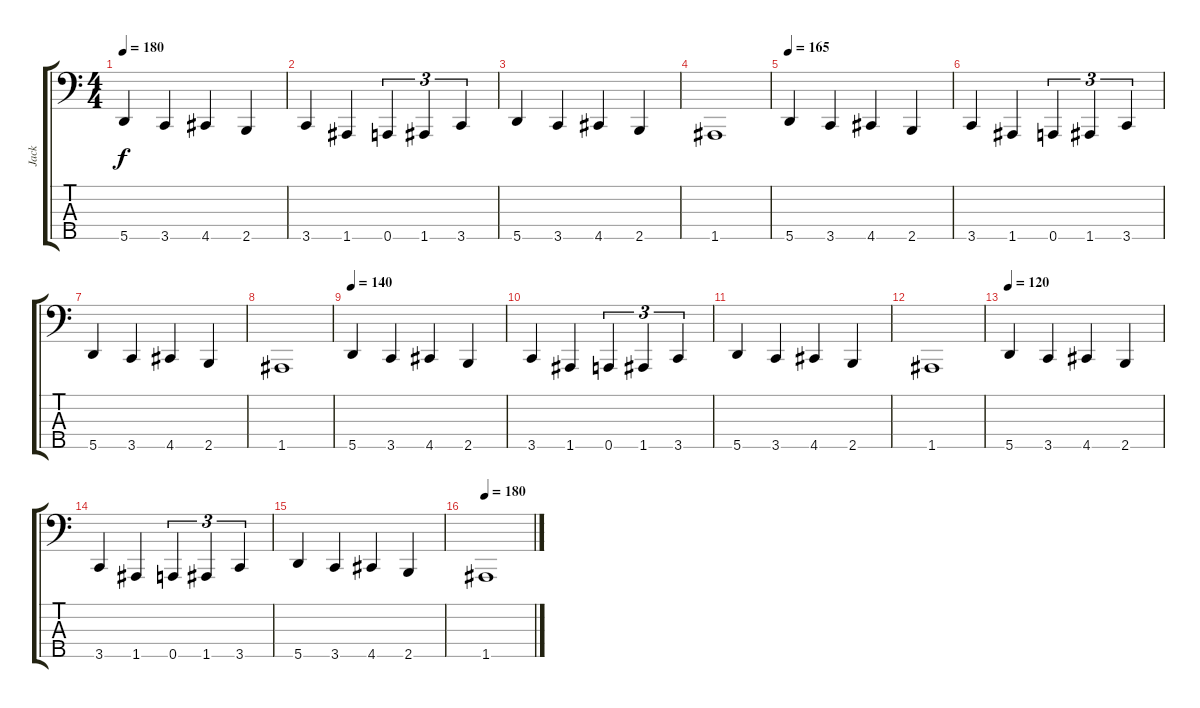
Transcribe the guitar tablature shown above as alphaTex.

\track ("Jack" "Jack") {instrument electricbasspick}
\staff {score tabs}
\tuning (G2 D2 A1 E1 A0) {hide}
\ts (4 4)
\section ("" "")
\tempo 180
\clef f4
\ks c
5.5.4{dy f} 3.5.4 4.5.4 2.5.4 |
3.5.4 1.5.4 0.5.4{tu (3 2)} 1.5.4{tu (3 2)} 3.5.4{tu (3 2)} |
5.5.4 3.5.4 4.5.4 2.5.4 |
1.5.1 |
\tempo 165
5.5.4 3.5.4 4.5.4 2.5.4 |
3.5.4 1.5.4 0.5.4{tu (3 2)} 1.5.4{tu (3 2)} 3.5.4{tu (3 2)} |
5.5.4 3.5.4 4.5.4 2.5.4 |
1.5.1 |
\tempo 140
5.5.4 3.5.4 4.5.4 2.5.4 |
3.5.4 1.5.4 0.5.4{tu (3 2)} 1.5.4{tu (3 2)} 3.5.4{tu (3 2)} |
5.5.4 3.5.4 4.5.4 2.5.4 |
1.5.1 |
\tempo 120
5.5.4 3.5.4 4.5.4 2.5.4 |
3.5.4 1.5.4 0.5.4{tu (3 2)} 1.5.4{tu (3 2)} 3.5.4{tu (3 2)} |
5.5.4 3.5.4 4.5.4 2.5.4 |
\tempo 180
1.5.1
